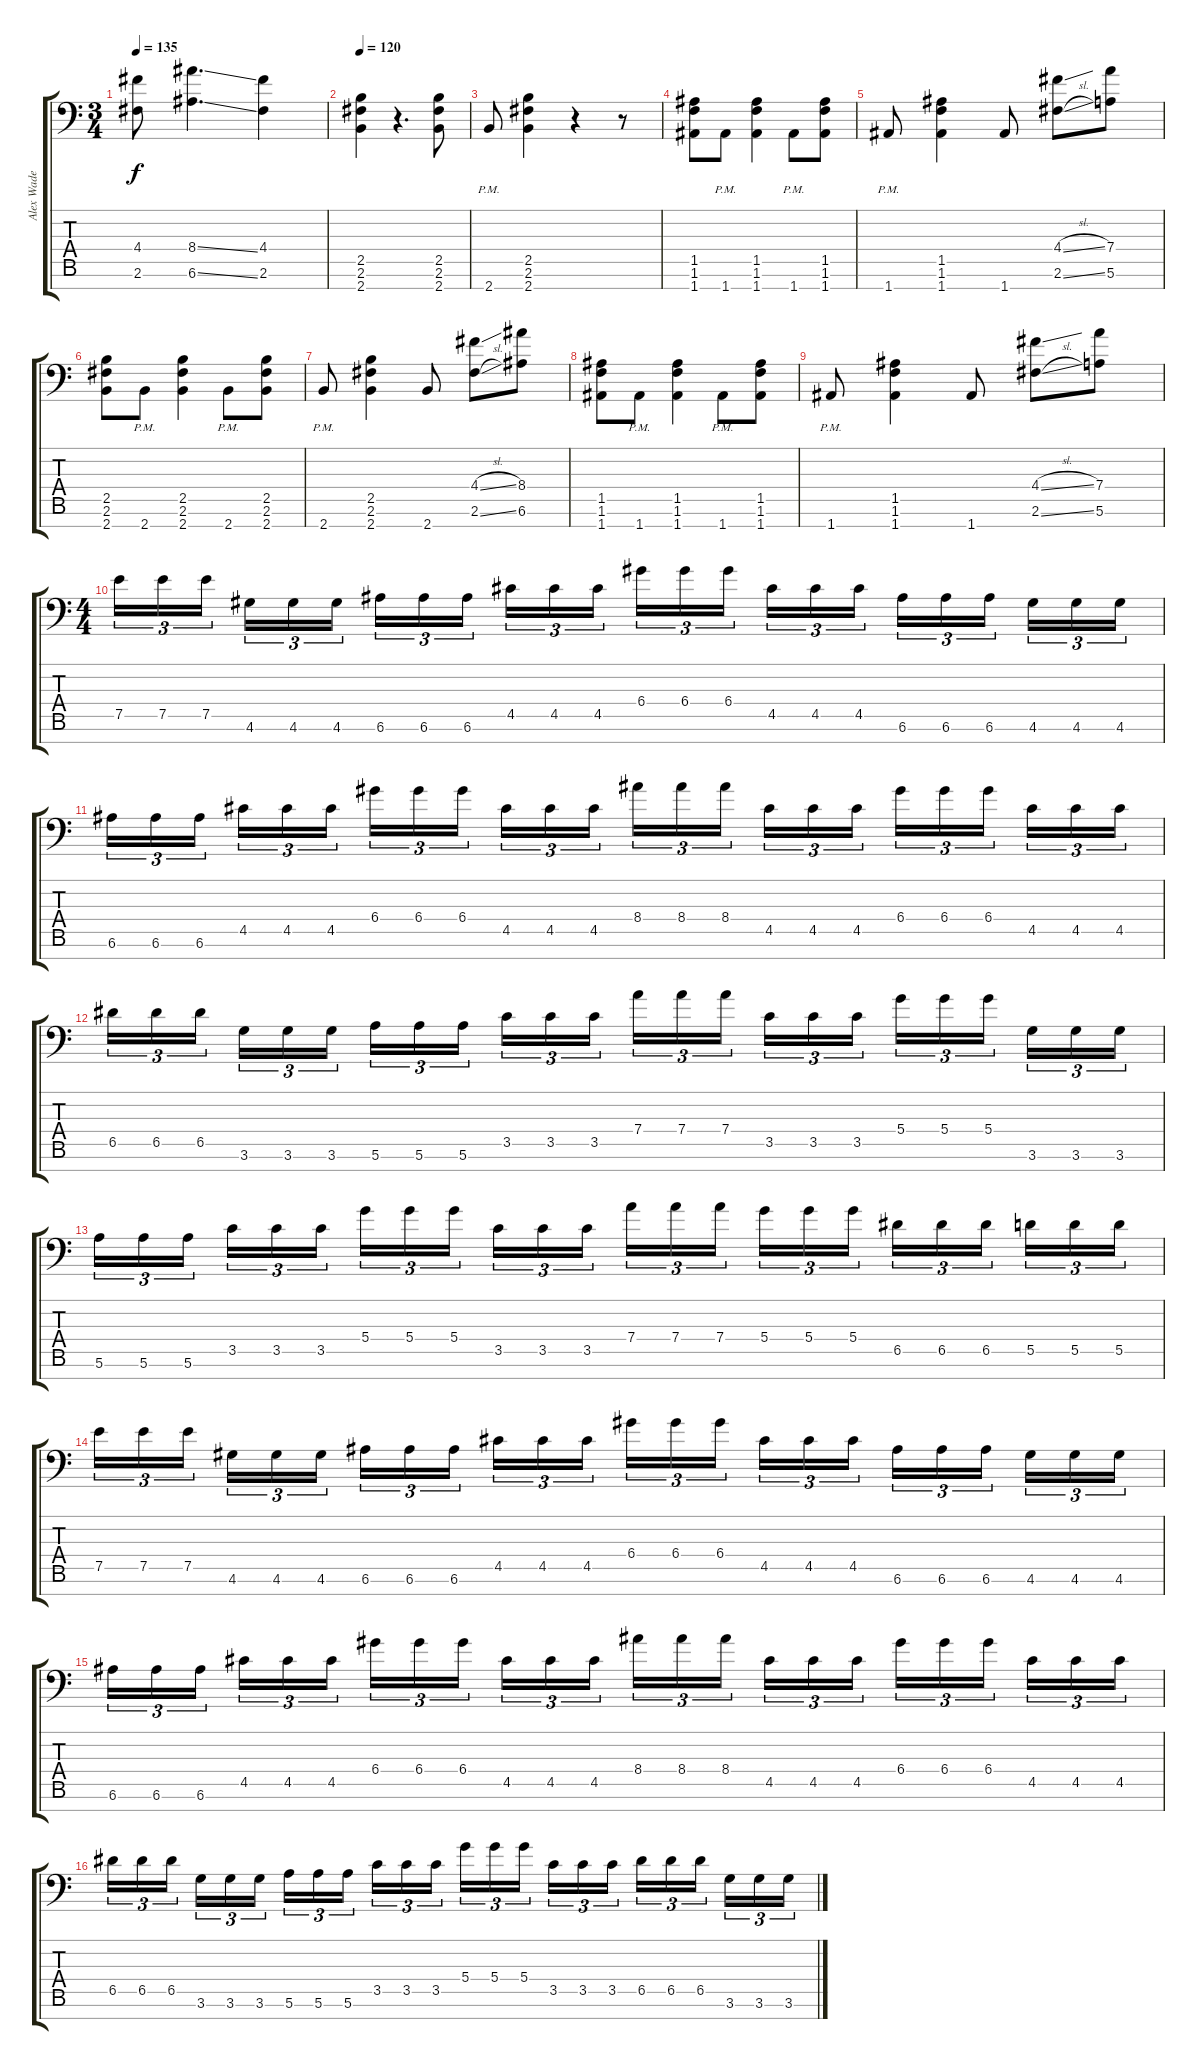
\track ("Alex Wade" "Alex Wade") {instrument distortionguitar}
\staff {score tabs}
\tuning (E4 B3 G3 D3 A2 E2 A1) {hide}
\ts (3 4)
\tempo 135
\clef f4
\ks c
(4.4{t} 2.6{t}).8{dy f} (8.4{ss} 6.6{ss}).4{d} (4.4 2.6).4 |
\tempo 119
\tempo 120
(2.5 2.6 2.7).4 r.4{d} (2.5 2.6 2.7).8 |
2.7{pm}.8 (2.5 2.6 2.7).4 r.4 r.8 |
(1.5 1.6 1.7).8 1.7{pm}.8 (1.5 1.6 1.7).4 1.7{pm}.8 (1.5 1.6 1.7).8 |
1.7{pm}.8 (1.5 1.6 1.7).4 1.7.8 (4.4{sl} 2.6{sl}).8 (7.4 5.6).8 |
(2.5 2.6 2.7).8 2.7{pm}.8 (2.5 2.6 2.7).4 2.7{pm}.8 (2.5 2.6 2.7).8 |
2.7{pm}.8 (2.5 2.6 2.7).4 2.7.8 (4.4{sl} 2.6{sl}).8 (8.4 6.6).8 |
(1.5 1.6 1.7).8 1.7{pm}.8 (1.5 1.6 1.7).4 1.7{pm}.8 (1.5 1.6 1.7).8 |
1.7{pm}.8 (1.5 1.6 1.7).4 1.7.8 (4.4{sl} 2.6{sl}).8 (7.4 5.6).8 |
\ts (4 4)
7.5.16{tu (3 2)} 7.5.16{tu (3 2)} 7.5.16{tu (3 2) beam splitsecondary} 4.6.16{tu (3 2)} 4.6.16{tu (3 2)} 4.6.16{tu (3 2)} 6.6.16{tu (3 2)} 6.6.16{tu (3 2)} 6.6.16{tu (3 2) beam splitsecondary} 4.5.16{tu (3 2)} 4.5.16{tu (3 2)} 4.5.16{tu (3 2)} 6.4.16{tu (3 2)} 6.4.16{tu (3 2)} 6.4.16{tu (3 2) beam splitsecondary} 4.5.16{tu (3 2)} 4.5.16{tu (3 2)} 4.5.16{tu (3 2)} 6.6.16{tu (3 2)} 6.6.16{tu (3 2)} 6.6.16{tu (3 2) beam splitsecondary} 4.6.16{tu (3 2)} 4.6.16{tu (3 2)} 4.6.16{tu (3 2)} |
6.6.16{tu (3 2)} 6.6.16{tu (3 2)} 6.6.16{tu (3 2) beam splitsecondary} 4.5.16{tu (3 2)} 4.5.16{tu (3 2)} 4.5.16{tu (3 2)} 6.4.16{tu (3 2)} 6.4.16{tu (3 2)} 6.4.16{tu (3 2) beam splitsecondary} 4.5.16{tu (3 2)} 4.5.16{tu (3 2)} 4.5.16{tu (3 2)} 8.4.16{tu (3 2)} 8.4.16{tu (3 2)} 8.4.16{tu (3 2) beam splitsecondary} 4.5.16{tu (3 2)} 4.5.16{tu (3 2)} 4.5.16{tu (3 2)} 6.4.16{tu (3 2)} 6.4.16{tu (3 2)} 6.4.16{tu (3 2) beam splitsecondary} 4.5.16{tu (3 2)} 4.5.16{tu (3 2)} 4.5.16{tu (3 2)} |
6.5.16{tu (3 2)} 6.5.16{tu (3 2)} 6.5.16{tu (3 2) beam splitsecondary} 3.6.16{tu (3 2)} 3.6.16{tu (3 2)} 3.6.16{tu (3 2)} 5.6.16{tu (3 2)} 5.6.16{tu (3 2)} 5.6.16{tu (3 2) beam splitsecondary} 3.5.16{tu (3 2)} 3.5.16{tu (3 2)} 3.5.16{tu (3 2)} 7.4.16{tu (3 2)} 7.4.16{tu (3 2)} 7.4.16{tu (3 2) beam splitsecondary} 3.5.16{tu (3 2)} 3.5.16{tu (3 2)} 3.5.16{tu (3 2)} 5.4.16{tu (3 2)} 5.4.16{tu (3 2)} 5.4.16{tu (3 2) beam splitsecondary} 3.6.16{tu (3 2)} 3.6.16{tu (3 2)} 3.6.16{tu (3 2)} |
5.6.16{tu (3 2)} 5.6.16{tu (3 2)} 5.6.16{tu (3 2) beam splitsecondary} 3.5.16{tu (3 2)} 3.5.16{tu (3 2)} 3.5.16{tu (3 2)} 5.4.16{tu (3 2)} 5.4.16{tu (3 2)} 5.4.16{tu (3 2) beam splitsecondary} 3.5.16{tu (3 2)} 3.5.16{tu (3 2)} 3.5.16{tu (3 2)} 7.4.16{tu (3 2)} 7.4.16{tu (3 2)} 7.4.16{tu (3 2) beam splitsecondary} 5.4.16{tu (3 2)} 5.4.16{tu (3 2)} 5.4.16{tu (3 2)} 6.5.16{tu (3 2)} 6.5.16{tu (3 2)} 6.5.16{tu (3 2) beam splitsecondary} 5.5.16{tu (3 2)} 5.5.16{tu (3 2)} 5.5.16{tu (3 2)} |
7.5.16{tu (3 2)} 7.5.16{tu (3 2)} 7.5.16{tu (3 2) beam splitsecondary} 4.6.16{tu (3 2)} 4.6.16{tu (3 2)} 4.6.16{tu (3 2)} 6.6.16{tu (3 2)} 6.6.16{tu (3 2)} 6.6.16{tu (3 2) beam splitsecondary} 4.5.16{tu (3 2)} 4.5.16{tu (3 2)} 4.5.16{tu (3 2)} 6.4.16{tu (3 2)} 6.4.16{tu (3 2)} 6.4.16{tu (3 2) beam splitsecondary} 4.5.16{tu (3 2)} 4.5.16{tu (3 2)} 4.5.16{tu (3 2)} 6.6.16{tu (3 2)} 6.6.16{tu (3 2)} 6.6.16{tu (3 2) beam splitsecondary} 4.6.16{tu (3 2)} 4.6.16{tu (3 2)} 4.6.16{tu (3 2)} |
6.6.16{tu (3 2)} 6.6.16{tu (3 2)} 6.6.16{tu (3 2) beam splitsecondary} 4.5.16{tu (3 2)} 4.5.16{tu (3 2)} 4.5.16{tu (3 2)} 6.4.16{tu (3 2)} 6.4.16{tu (3 2)} 6.4.16{tu (3 2) beam splitsecondary} 4.5.16{tu (3 2)} 4.5.16{tu (3 2)} 4.5.16{tu (3 2)} 8.4.16{tu (3 2)} 8.4.16{tu (3 2)} 8.4.16{tu (3 2) beam splitsecondary} 4.5.16{tu (3 2)} 4.5.16{tu (3 2)} 4.5.16{tu (3 2)} 6.4.16{tu (3 2)} 6.4.16{tu (3 2)} 6.4.16{tu (3 2) beam splitsecondary} 4.5.16{tu (3 2)} 4.5.16{tu (3 2)} 4.5.16{tu (3 2)} |
6.5.16{tu (3 2)} 6.5.16{tu (3 2)} 6.5.16{tu (3 2) beam splitsecondary} 3.6.16{tu (3 2)} 3.6.16{tu (3 2)} 3.6.16{tu (3 2)} 5.6.16{tu (3 2)} 5.6.16{tu (3 2)} 5.6.16{tu (3 2) beam splitsecondary} 3.5.16{tu (3 2)} 3.5.16{tu (3 2)} 3.5.16{tu (3 2)} 5.4.16{tu (3 2)} 5.4.16{tu (3 2)} 5.4.16{tu (3 2) beam splitsecondary} 3.5.16{tu (3 2)} 3.5.16{tu (3 2)} 3.5.16{tu (3 2)} 6.5.16{tu (3 2)} 6.5.16{tu (3 2)} 6.5.16{tu (3 2) beam splitsecondary} 3.6.16{tu (3 2)} 3.6.16{tu (3 2)} 3.6.16{tu (3 2)}
